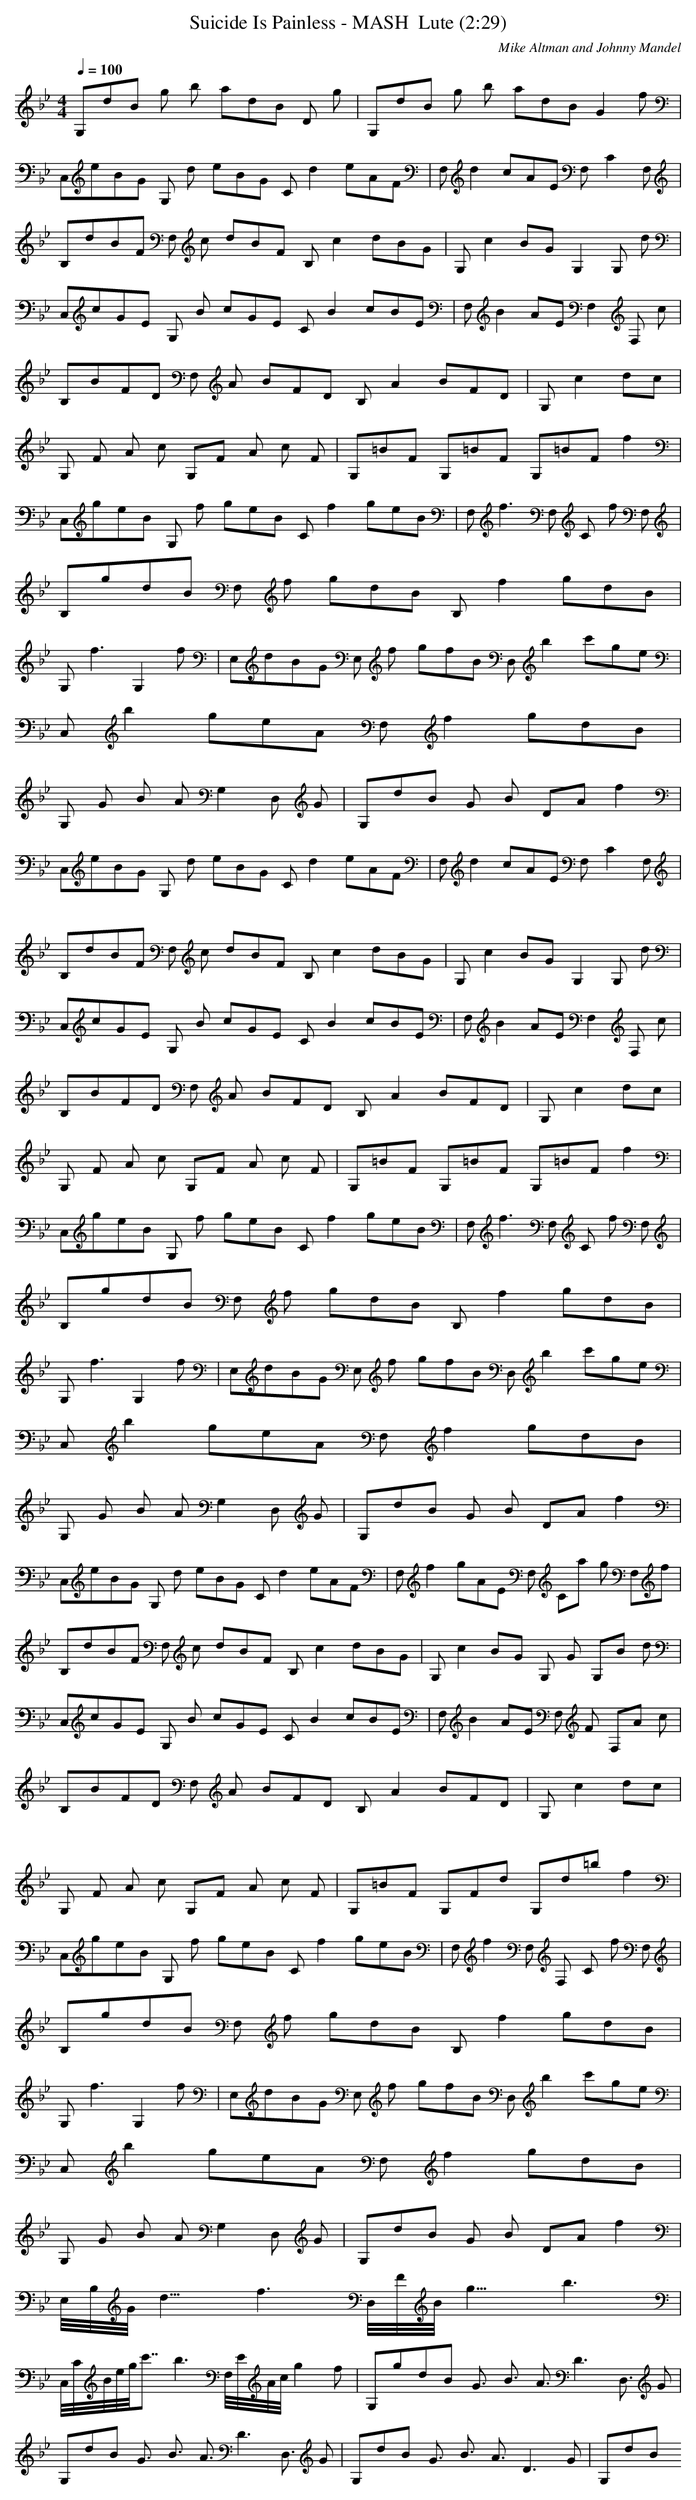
X:1
T:Suicide Is Painless - MASH  Lute (2:29)
C:Mike Altman and Johnny Mandel
M:4/4
L:1/8
Q:1/4=100
K:Bb
G,/5d/5B4/5 g b a/5d/5B13/5 D g4/5 | G,/5d/5B4/5 g b a/5d/5B3/5 G2 f9/5 |
C,/5e/5B/5G3/5 G, d e/5B/5G3/5 C d2 e/5A/5F3/5 | F, d2 c/5A/5E3/5 F, C2 F,4/5 |
B,/5d/5B/5F3/5 F, c d/5B/5F3/5 B, c2 d/5B/5G3/5 | G, c2 B/5G4/5 G,2 G, d4/5 |
C,/5c/5G/5E3/5 G, B c/5G/5E3/5 C B2 c/5B/5E3/5 | F, B2 A/5E4/5 F,2 F, c4/5 |
B,/5B/5F/5D3/5 F, A B/5F/5D3/5 B, A2 B/5F/5D3/5 | G, c2 d/5c4/5 |
G, F A c4/5 G,/5F A c F4/5 | G,/5=B/5F8/5 G,/5=B/5F8/5 G,/5=B/5F9/5 f2 |
C,/5g/5e/5B3/5 G, f g/5e/5B3/5 C f2 g/5e/5B3/5 | F, f3 F, C f F,4/5 |
B,/5g/5d/5B3/5 F, f g/5d/5B3/5 B, f2 g/5d/5B3/5 |
G, f3 G,2 f9/5 | E,/5d/5B/5G3/5 E, f g/5f/5B3/5 D, b2 c'/5g/5e3/5 |
C, b2 g/5e/5A3/5 F, f2 g/5d/5B3/5 |
G, G B A G,2 D, G4/5 | G,/5d/5B4/5 G B4/5 D/5A9/5 f2 |
C,/5e/5B/5G3/5 G, d e/5B/5G3/5 C d2 e/5A/5F3/5 | F, d2 c/5A/5E3/5 F, C2 F,4/5 |
B,/5d/5B/5F3/5 F, c d/5B/5F3/5 B, c2 d/5B/5G3/5 | G, c2 B/5G4/5 G,2 G, d4/5 |
C,/5c/5G/5E3/5 G, B c/5G/5E3/5 C B2 c/5B/5E3/5 | F, B2 A/5E4/5 F,2 F, c4/5 |
B,/5B/5F/5D3/5 F, A B/5F/5D3/5 B, A2 B/5F/5D3/5 | G, c2 d/5c4/5 |
G, F A c4/5 G,/5F A c F4/5 | G,/5=B/5F8/5 G,/5=B/5F8/5 G,/5=B/5F9/5 f2 |
C,/5g/5e/5B3/5 G, f g/5e/5B3/5 C f2 g/5e/5B3/5 | F, f3 F, C f F,4/5 |
B,/5g/5d/5B3/5 F, f g/5d/5B3/5 B, f2 g/5d/5B3/5 |
G, f3 G,2 f9/5 | E,/5d/5B/5G3/5 E, f g/5f/5B3/5 D, b2 c'/5g/5e3/5 |
C, b2 g/5e/5A3/5 F, f2 g/5d/5B3/5 |
G, G B A G,2 D, G4/5 | G,/5d/5B4/5 G B4/5 D/5A9/5 f2 |
C,/5e/5B/5G3/5 G, d e/5B/5G3/5 C d2 e/5A/5F3/5 | F, f2 g/5A/5E3/5 F,4/5 C/5a g4/5 F,/5f3/5 |
B,/5d/5B/5F3/5 F, c d/5B/5F3/5 B, c2 d/5B/5G3/5 | G, c2 B/5G4/5 G, G4/5 G,/5B d4/5 |
C,/5c/5G/5E3/5 G, B c/5G/5E3/5 C B2 c/5B/5E3/5 | F, B2 A/5E4/5 F, F4/5 F,/5A c4/5 |
B,/5B/5F/5D3/5 F, A B/5F/5D3/5 B, A2 B/5F/5D3/5 | G, c2 d/5c4/5 |
G, F A c4/5 G,/5F A c F4/5 | G,/5=B/5F8/5 G,/5F/5d8/5 G,/5d/5=b9/5 f2 |
C,/5g/5e/5B3/5 G, f g/5e/5B3/5 C f2 g/5e/5B3/5 | F, f2 F, F, C f F,4/5 |
B,/5g/5d/5B3/5 F, f g/5d/5B3/5 B, f2 g/5d/5B3/5 |
G, f3 G,2 f9/5 | E,/5d/5B/5G3/5 E, f g/5f/5B3/5 D, b2 c'/5g/5e3/5 |
C, b2 g/5e/5A3/5 F, f2 g/5d/5B3/5 |
G, G B A G,2 D, G4/5 | G,/5d/5B4/5 G B4/5 D/5A9/5 f2 |
E,/4B,/4G/4d9/4 f3 D,/4F/4B/4g9/4 b3 |
C,/4C/4B/4e/4g/4c'7/4 b3 F,/4E/4A/4c/4g8/4 f14/5 | G,/5g/5d/5B13/10 G3/2 B3/2 A3/2 D3 D,3/2 G14/10 |
G,/5d/5B14/10 G3/2 B3/2 A3/2 D3 D,3/2 G14/10 | G,/5d/5B14/10 G3/2 B3/2 A3/2 D3 G28/10 | G,/5d/5B38/5
